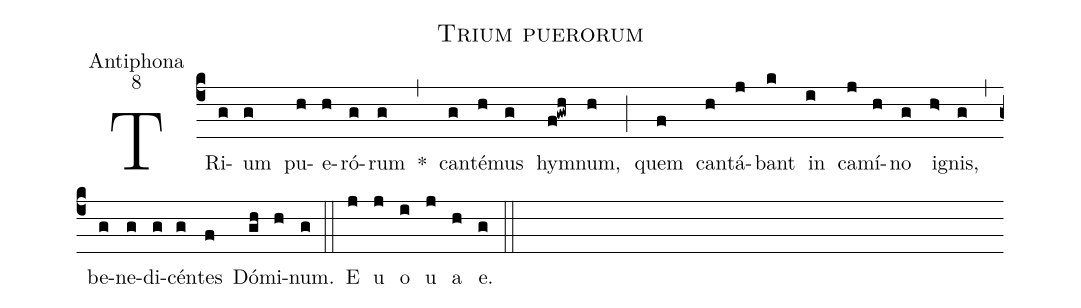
name:Trium puerorum;
office-part:Antiphona;
mode:8;
%%
(c4) TRi(g)um(g) pu(h)e(h)ró(g)rum(g) *(,) can(g)té(h)mus(g) hym(f!gwh)num,(h) (;) quem(f) can(h)tá(j)bant(k)  in(i) ca(j)mí(h)no(g) i(h>)gnis,(g) (,) be(g)ne(g)di(g)cén(g)tes(f) Dó(gh)mi(h)num.(g) (::)
E(j) u(j) o(i) u(j) a(h) e.(g) (::)
